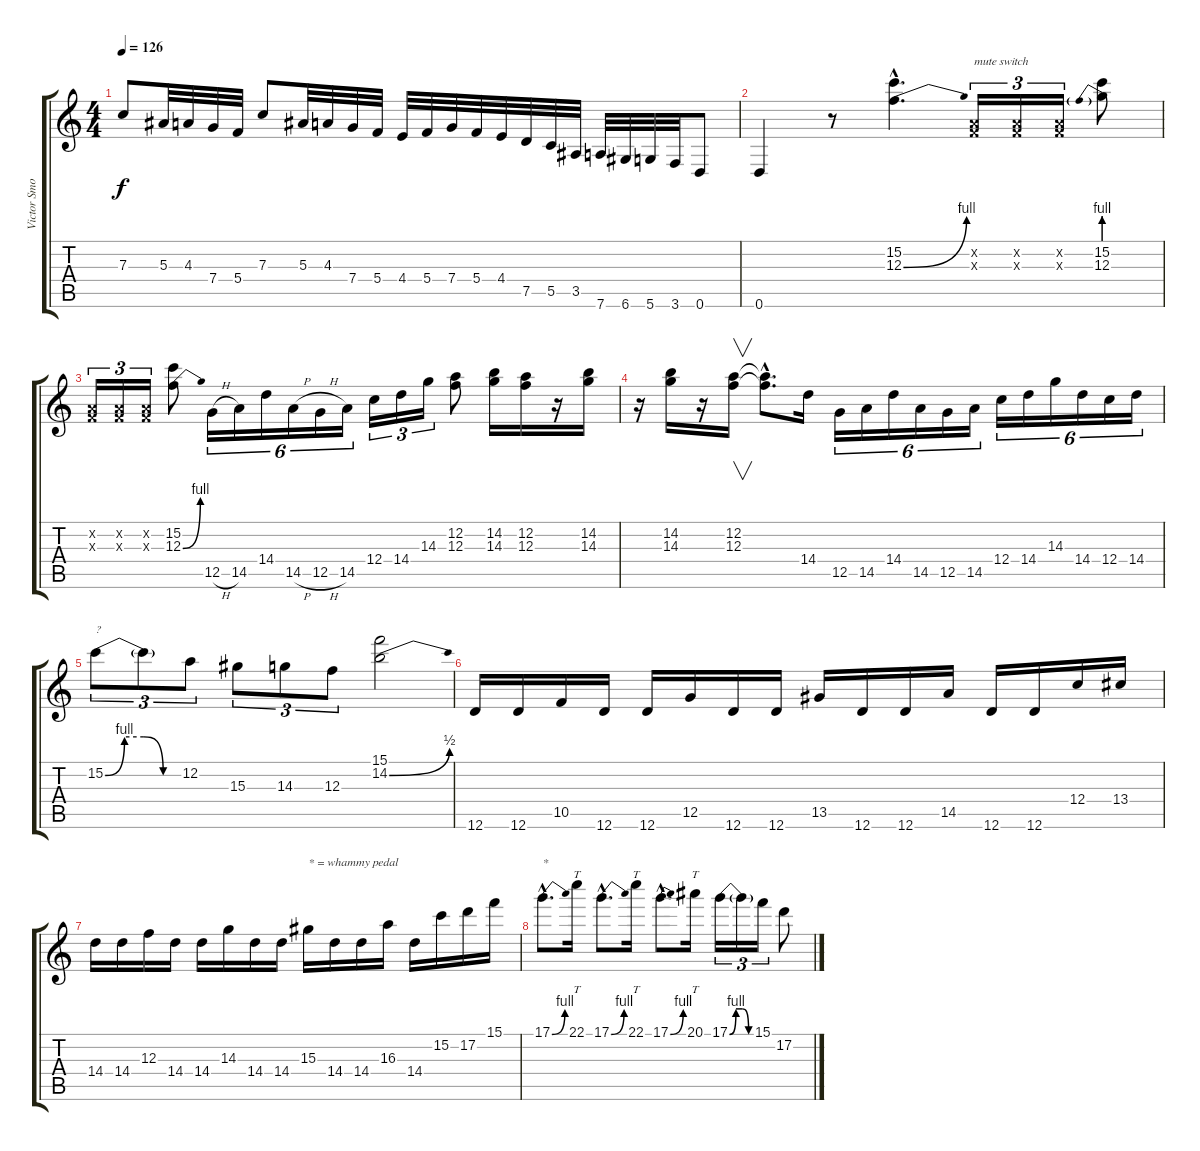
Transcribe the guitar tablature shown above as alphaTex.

\track ("Victor Smolski" "Victor Smo") {instrument distortionguitar}
\staff {score tabs}
\tuning (D4 A3 F3 C3 G2 D2) {hide}
\ts (4 4)
\tempo 126
\clef g2
\ks c
7.3.8{dy f} 5.3.32 4.3.32 7.4.32 5.4.32 7.3.8 5.3.32 4.3.32 7.4.32 5.4.32 4.4.32 5.4.32 7.4.32 5.4.32 4.4.32 7.5.32 5.5.32 3.5.32 7.6.32 6.6.32 5.6.32 3.6.32 0.6.8 |
0.6.4 r.8 (15.2{hac} 12.3{be (bend 0 0 60 4) hac}).4{d} (0.2{x} 0.3{x}).16{tu (3 2) txt "mute switch"} (0.2{x} 0.3{x}).16{tu (3 2)} (0.2{x} 0.3{x}).16{tu (3 2)} (15.2 12.3{be (prebend 0 4 60 4)}).8 |
(0.2{x} 0.3{x}).16{tu (3 2)} (0.2{x} 0.3{x}).16{tu (3 2)} (0.2{x} 0.3{x}).16{tu (3 2)} (15.2 12.3{be (bend 0 0 60 4)}).8 12.5{h}.16{tu (6 4)} 14.5.16{tu (6 4)} 14.4.16{tu (6 4)} 14.5{h}.16{tu (6 4)} 12.5{h}.16{tu (6 4)} 14.5.16{tu (6 4)} 12.4.16{tu (3 2)} 14.4.16{tu (3 2)} 14.3.16{tu (3 2)} (12.2 12.3).8 (14.2 14.3).16 (12.2 12.3).16 r.16 (14.2 14.3).16 |
r.16 (14.2 14.3).16 r.16 (12.2 12.3).16{v} (12.2{hac t} 12.3{hac t}).8{d} 14.4.16 12.5.16{tu (6 4)} 14.5.16{tu (6 4)} 14.4.16{tu (6 4)} 14.5.16{tu (6 4)} 12.5.16{tu (6 4)} 14.5.16{tu (6 4)} 12.4.16{tu (6 4)} 14.4.16{tu (6 4)} 14.3.16{tu (6 4)} 14.4.16{tu (6 4)} 12.4.16{tu (6 4)} 14.4.16{tu (6 4)} |
15.2{be (custom 0 0 15 4 30 4 45 0 60 0)}.8{tu (3 2) txt "?"} 15.2{t}.8{tu (3 2)} 12.2.8{tu (3 2)} 15.3.8{tu (3 2)} 14.3.8{tu (3 2)} 12.3.8{tu (3 2)} (15.1 14.2{be (bend 0 0 60 2)}).2 |
12.6.16 12.6.16 10.5.16 12.6.16 12.6.16 12.5.16 12.6.16 12.6.16 13.5.16 12.6.16 12.6.16 14.5.16 12.6.16 12.6.16 12.4.16 13.4.16 |
14.4.16 14.4.16 12.3.16 14.4.16 14.4.16 14.3.16 14.4.16 14.4.16 15.3.16{txt "* = whammy pedal"} 14.4.16 14.4.16 16.3.16 14.4.16 15.2.16 17.2.16 15.1.16 |
17.1{be (bend 0 0 60 4) hac}.8{d txt "*"} 22.1.16{tt} 17.1{be (bend 0 0 60 4) hac}.8{d} 22.1.16{tt} 17.1{be (bend 0 0 60 4) hac}.8{d} 20.1.16{tt} 17.1{be (custom 0 0 15 4 30 4 45 0 60 0)}.16{tu (3 2)} 17.1{t}.16{tu (3 2)} 15.1.16{tu (3 2)} 17.2.8
